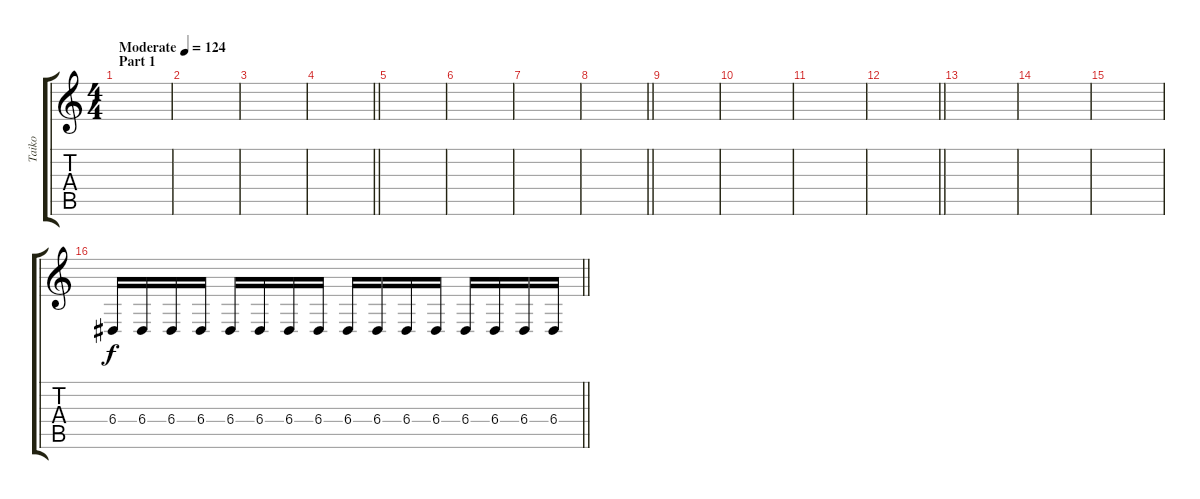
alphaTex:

\track ("Taiko" "Taiko") {instrument taikodrum}
\staff {score tabs}
\tuning (B3 Gb3 D3 A2 E2 B1) {hide}
\ts (4 4)
\section ("" "Part 1")
\tempo (124 "Moderate")
\clef g2
\ks c
|
|
|
\barLineRight lightlight
|
\section ("" "")
|
|
|
\barLineRight lightlight
|
\section ("" "")
|
|
|
\barLineRight lightlight
|
\section ("" "")
|
|
|
\barLineRight lightlight
6.4.16{volume 11} 6.4.16 6.4.16 6.4.16 6.4.16 6.4.16 6.4.16 6.4.16 6.4.16 6.4.16 6.4.16 6.4.16 6.4.16 6.4.16 6.4.16 6.4.16
